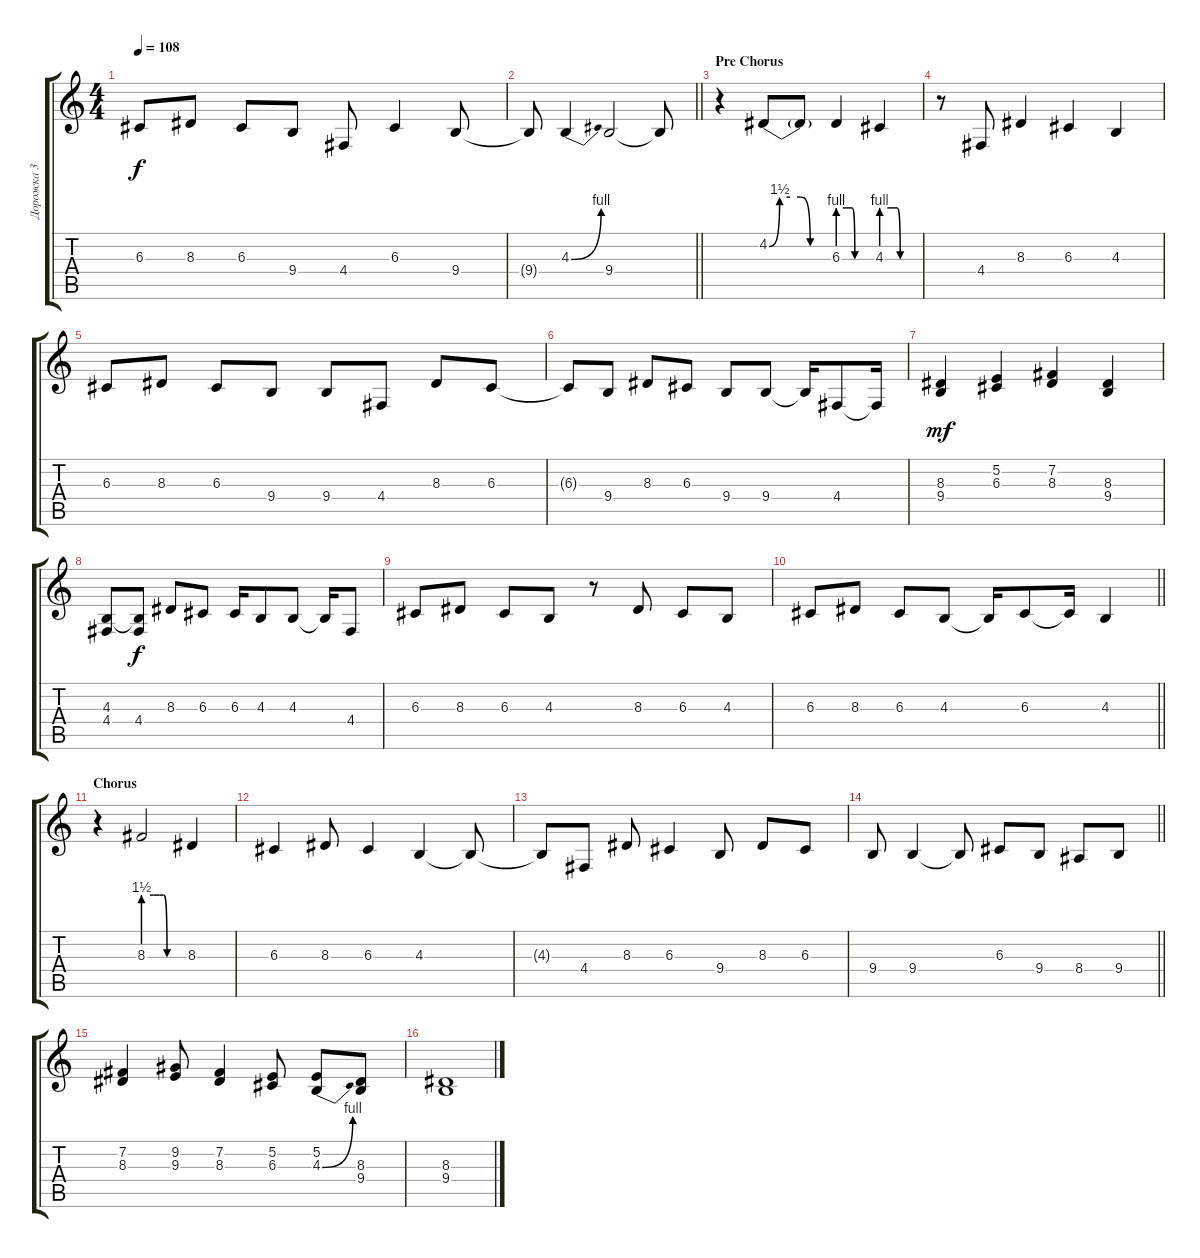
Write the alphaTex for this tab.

\track ("Дорожка 3" "Дорожка 3") {instrument altosax}
\staff {score tabs}
\tuning (E4 B3 G3 D3 A2 E2) {hide}
\ts (4 4)
\tempo 108
\clef g2
\ks c
6.3.8{dy f} 8.3.8 6.3.8 9.4.8 4.4.8 6.3.4 9.4.8 |
\barLineRight lightlight
9.4{t}.8 4.3{be (bend 0 0 60 4)}.4 9.4.2 9.4{t}.8 |
\section ("" "Pre Chorus")
r.4 4.2{be (custom 0 0 10 6 20 6 30 6 39 0 60 0)}.8 4.2{t}.8 6.3{be (custom 0 4 15 4 25 4 30 0 60 0)}.4 4.3{be (custom 0 4 15 4 25 4 30 0 60 0)}.4 |
r.8 4.4.8 8.3.4 6.3.4 4.3.4 |
6.3.8 8.3.8 6.3.8 9.4.8 9.4.8 4.4.8 8.3.8 6.3.8 |
6.3{t}.8 9.4.8 8.3.8 6.3.8 9.4.8 9.4.8 9.4{t}.16 4.4.8 4.4{t}.16 |
(8.3 9.4).4{dy mf} (5.2 6.3).4 (7.2 8.3).4 (8.3 9.4).4 |
(4.3 4.4).8 (4.3{t} 4.4).8{dy f} 8.3.8 6.3.8 6.3.16 4.3.8 4.3.8 4.3{t}.16 4.4.8 |
6.3.8 8.3.8 6.3.8 4.3.8 r.8 8.3.8 6.3.8 4.3.8 |
\barLineRight lightlight
6.3.8 8.3.8 6.3.8 4.3.8 4.3{t}.16 6.3.8 6.3{t}.16 4.3.4 |
\section ("" "Chorus")
r.4 8.3{be (custom 0 6 15 6 24 6 30 6 35 0 60 0)}.2 8.3.4 |
6.3.4 8.3.8 6.3.4 4.3.4 4.3{t}.8 |
4.3{t}.8 4.4.8 8.3.8 6.3.4 9.4.8 8.3.8 6.3.8 |
\barLineRight lightlight
9.4.8 9.4.4 9.4{t}.8 6.3.8 9.4.8 8.4.8 9.4.8 |
(7.2 8.3).4 (9.2 9.3).8 (7.2 8.3).4 (5.2 6.3).8 (5.2 4.3{be (bend 0 0 60 4)}).8 (8.3 9.4).8 |
(8.3 9.4).1
